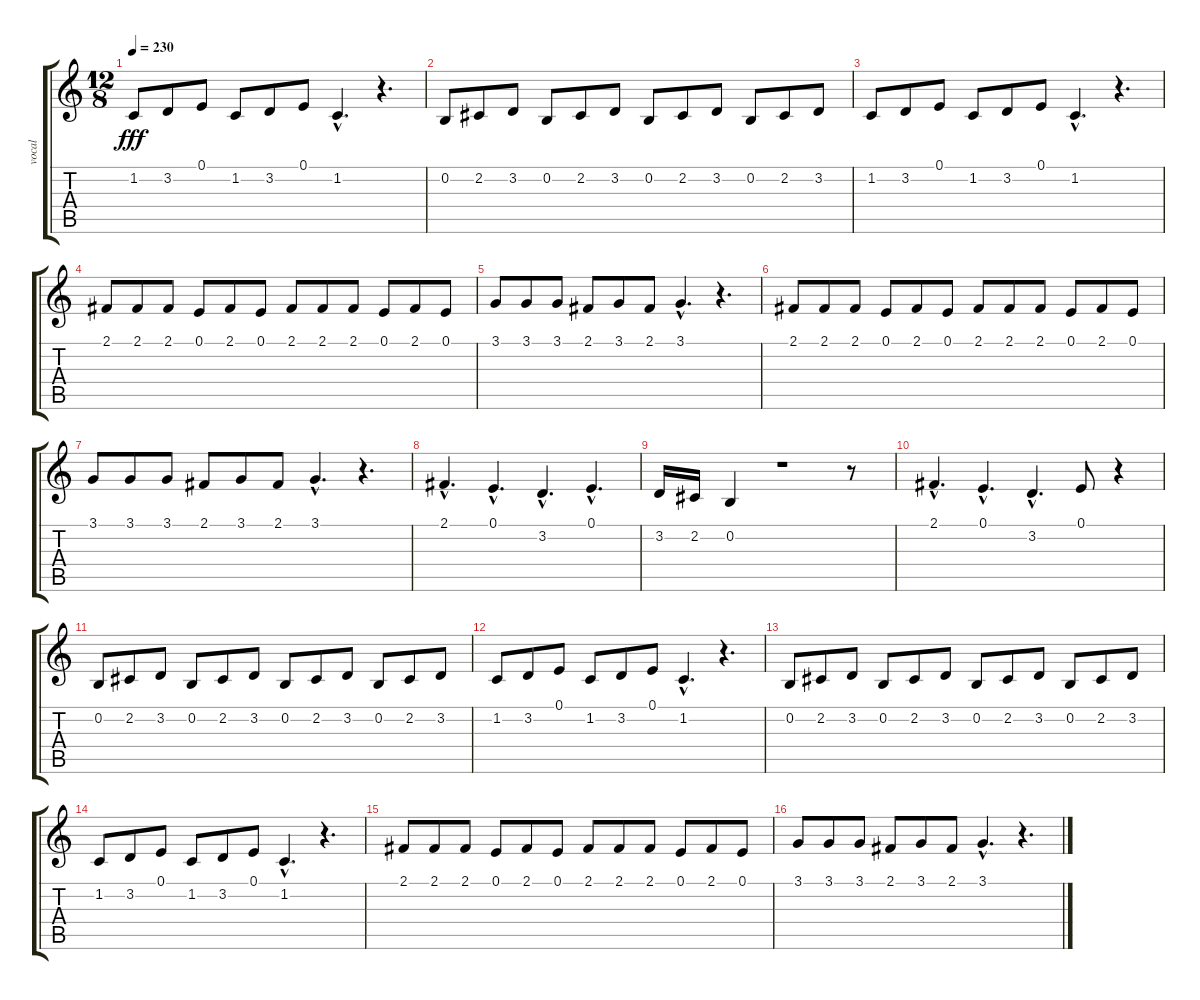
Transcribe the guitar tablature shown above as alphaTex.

\track ("vocal" "vocal") {instrument viola}
\staff {score tabs}
\tuning (E4 B3 G3 D3 A2 E2) {hide}
\ts (12 8)
\tempo 230
\clef g2
\ks c
1.2.8{dy fff} 3.2.8 0.1.8 1.2.8 3.2.8 0.1.8 1.2{hac}.4{d} r.4{d} |
0.2.8 2.2.8 3.2.8 0.2.8 2.2.8 3.2.8 0.2.8 2.2.8 3.2.8 0.2.8 2.2.8 3.2.8 |
1.2.8 3.2.8 0.1.8 1.2.8 3.2.8 0.1.8 1.2{hac}.4{d} r.4{d} |
2.1.8 2.1.8 2.1.8 0.1.8 2.1.8 0.1.8 2.1.8 2.1.8 2.1.8 0.1.8 2.1.8 0.1.8 |
3.1.8 3.1.8 3.1.8 2.1.8 3.1.8 2.1.8 3.1{hac}.4{d} r.4{d} |
2.1.8 2.1.8 2.1.8 0.1.8 2.1.8 0.1.8 2.1.8 2.1.8 2.1.8 0.1.8 2.1.8 0.1.8 |
3.1.8 3.1.8 3.1.8 2.1.8 3.1.8 2.1.8 3.1{hac}.4{d} r.4{d} |
2.1{hac}.4{d} 0.1{hac}.4{d} 3.2{hac}.4{d} 0.1{hac}.4{d} |
3.2.16 2.2.16 0.2.4 r.1 r.8 |
2.1{hac}.4{d} 0.1{hac}.4{d} 3.2{hac}.4{d} 0.1.8 r.4 |
0.2.8 2.2.8 3.2.8 0.2.8 2.2.8 3.2.8 0.2.8 2.2.8 3.2.8 0.2.8 2.2.8 3.2.8 |
1.2.8 3.2.8 0.1.8 1.2.8 3.2.8 0.1.8 1.2{hac}.4{d} r.4{d} |
0.2.8 2.2.8 3.2.8 0.2.8 2.2.8 3.2.8 0.2.8 2.2.8 3.2.8 0.2.8 2.2.8 3.2.8 |
1.2.8 3.2.8 0.1.8 1.2.8 3.2.8 0.1.8 1.2{hac}.4{d} r.4{d} |
2.1.8 2.1.8 2.1.8 0.1.8 2.1.8 0.1.8 2.1.8 2.1.8 2.1.8 0.1.8 2.1.8 0.1.8 |
3.1.8 3.1.8 3.1.8 2.1.8 3.1.8 2.1.8 3.1{hac}.4{d} r.4{d}
